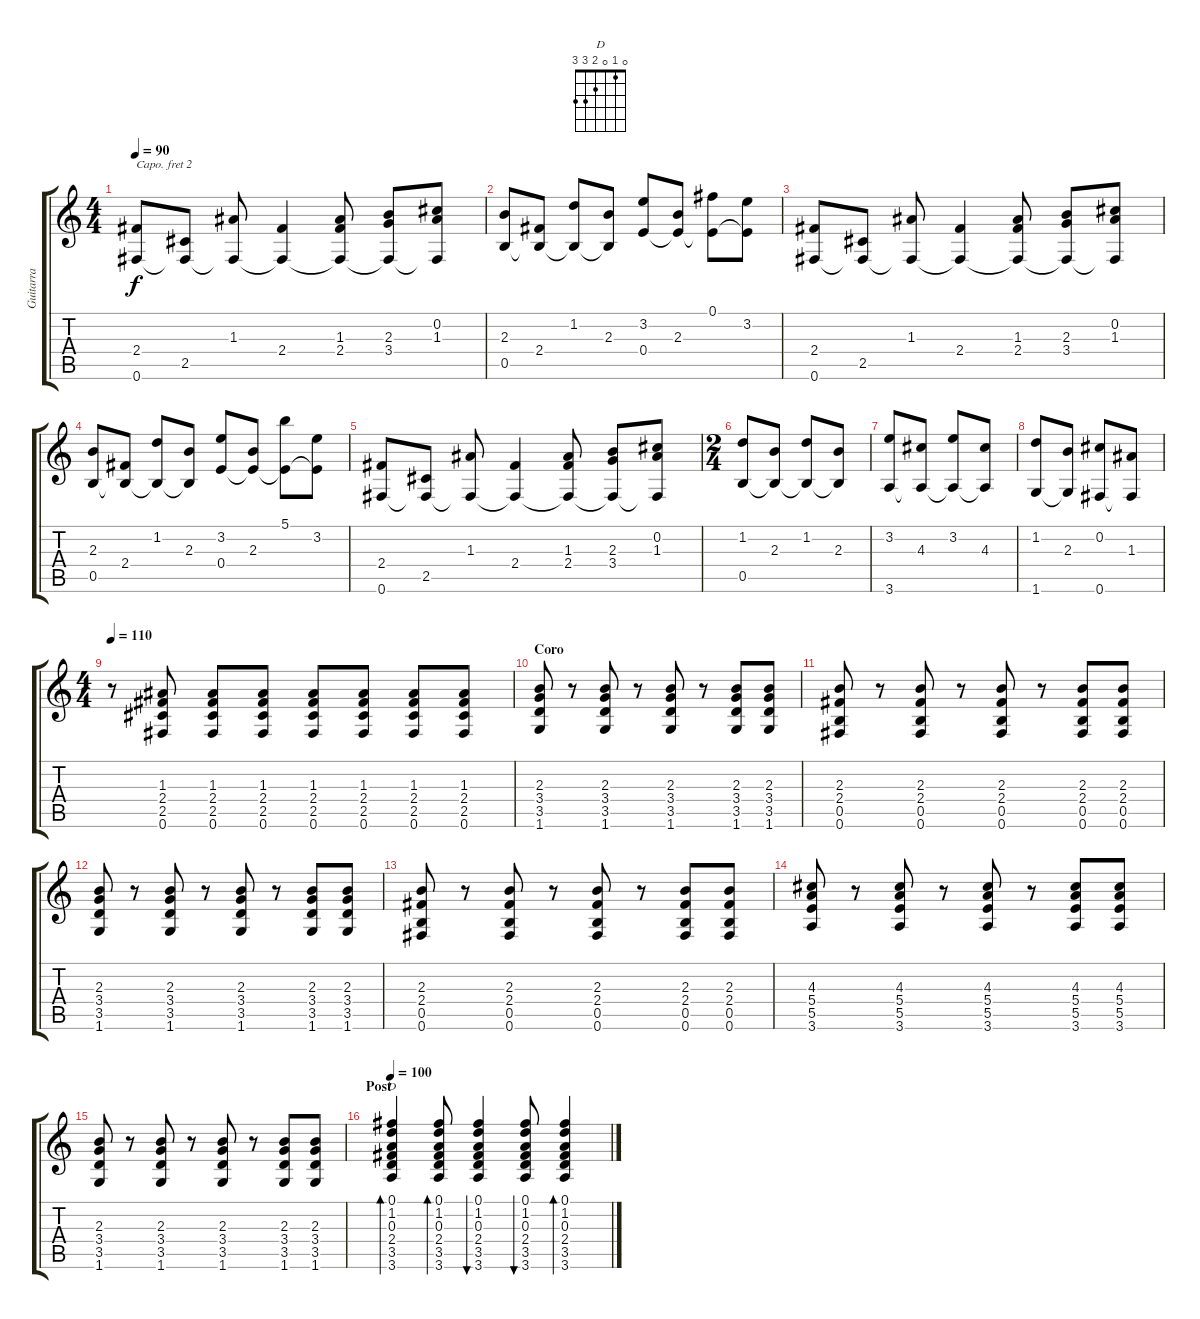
\track ("Guitarra" "Guitarra") {instrument acousticguitarsteel}
\staff {score tabs}
\capo 2
\tuning (E4 B3 G3 D3 A2 E2) {hide}
\chord ("D" 0 1 0 2 3 3)
\ts (4 4)
\tempo 90
\clef g2
\ks c
(2.4 0.6).8{dy f} (2.5 0.6{t}).8 (1.3 0.6{t}).8 (2.4 0.6{t}).4 (1.3 2.4 0.6{t}).8 (2.3 3.4 0.6{t}).8 (0.2 1.3 0.6{t}).8 |
(2.3 0.5).8 (2.4 0.5{t}).8 (1.2 0.5{t}).8 (2.3 0.5{t}).8 (3.2 0.4).8 (2.3 0.4{t}).8 (0.1 0.4{t}).8 (3.2 0.4{t}).8 |
(2.4 0.6).8 (2.5 0.6{t}).8 (1.3 0.6{t}).8 (2.4 0.6{t}).4 (1.3 2.4 0.6{t}).8 (2.3 3.4 0.6{t}).8 (0.2 1.3 0.6{t}).8 |
(2.3 0.5).8 (2.4 0.5{t}).8 (1.2 0.5{t}).8 (2.3 0.5{t}).8 (3.2 0.4).8 (2.3 0.4{t}).8 (5.1 0.4{t}).8 (3.2 0.4{t}).8 |
(2.4 0.6).8 (2.5 0.6{t}).8 (1.3 0.6{t}).8 (2.4 0.6{t}).4 (1.3 2.4 0.6{t}).8 (2.3 3.4 0.6{t}).8 (0.2 1.3 0.6{t}).8 |
\ts (2 4)
(1.2 0.5).8 (2.3 0.5{t}).8 (1.2 0.5{t}).8 (2.3 0.5{t}).8 |
(3.2 3.6).8 (4.3 3.6{t}).8 (3.2 3.6{t}).8 (4.3 3.6{t}).8 |
(1.2 1.6).8 (2.3 1.6{t}).8 (0.2 0.6).8 (1.3 0.6{t}).8 |
\ts (4 4)
\tempo 110
r.8{balance 4 instrument distortionguitar} (1.3 2.4 2.5 0.6).8 (1.3 2.4 2.5 0.6).8 (1.3 2.4 2.5 0.6).8 (1.3 2.4 2.5 0.6).8 (1.3 2.4 2.5 0.6).8 (1.3 2.4 2.5 0.6).8 (1.3 2.4 2.5 0.6).8 |
\section ("" "Coro")
(2.3 3.4 3.5 1.6).8 r.8 (2.3 3.4 3.5 1.6).8 r.8 (2.3 3.4 3.5 1.6).8 r.8 (2.3 3.4 3.5 1.6).8 (2.3 3.4 3.5 1.6).8 |
(2.3 2.4 0.5 0.6).8 r.8 (2.3 2.4 0.5 0.6).8 r.8 (2.3 2.4 0.5 0.6).8 r.8 (2.3 2.4 0.5 0.6).8 (2.3 2.4 0.5 0.6).8 |
(2.3 3.4 3.5 1.6).8 r.8 (2.3 3.4 3.5 1.6).8 r.8 (2.3 3.4 3.5 1.6).8 r.8 (2.3 3.4 3.5 1.6).8 (2.3 3.4 3.5 1.6).8 |
(2.3 2.4 0.5 0.6).8 r.8 (2.3 2.4 0.5 0.6).8 r.8 (2.3 2.4 0.5 0.6).8 r.8 (2.3 2.4 0.5 0.6).8 (2.3 2.4 0.5 0.6).8 |
(4.3 5.4 5.5 3.6).8 r.8 (4.3 5.4 5.5 3.6).8 r.8 (4.3 5.4 5.5 3.6).8 r.8 (4.3 5.4 5.5 3.6).8 (4.3 5.4 5.5 3.6).8 |
(2.3 3.4 3.5 1.6).8 r.8 (2.3 3.4 3.5 1.6).8 r.8 (2.3 3.4 3.5 1.6).8 r.8 (2.3 3.4 3.5 1.6).8 (2.3 3.4 3.5 1.6).8 |
\section ("" "Post")
\tempo 100
(0.1 1.2 0.3 2.4 3.5 3.6).4{bd 60 ch "D" volume 5 balance 10 instrument acousticguitarsteel} (0.1 1.2 0.3 2.4 3.5 3.6).8{bd 30} (0.1 1.2 0.3 2.4 3.5 3.6).4{bu 60} (0.1 1.2 0.3 2.4 3.5 3.6).8{bu 30} (0.1 1.2 0.3 2.4 3.5 3.6).4{bd 60}
